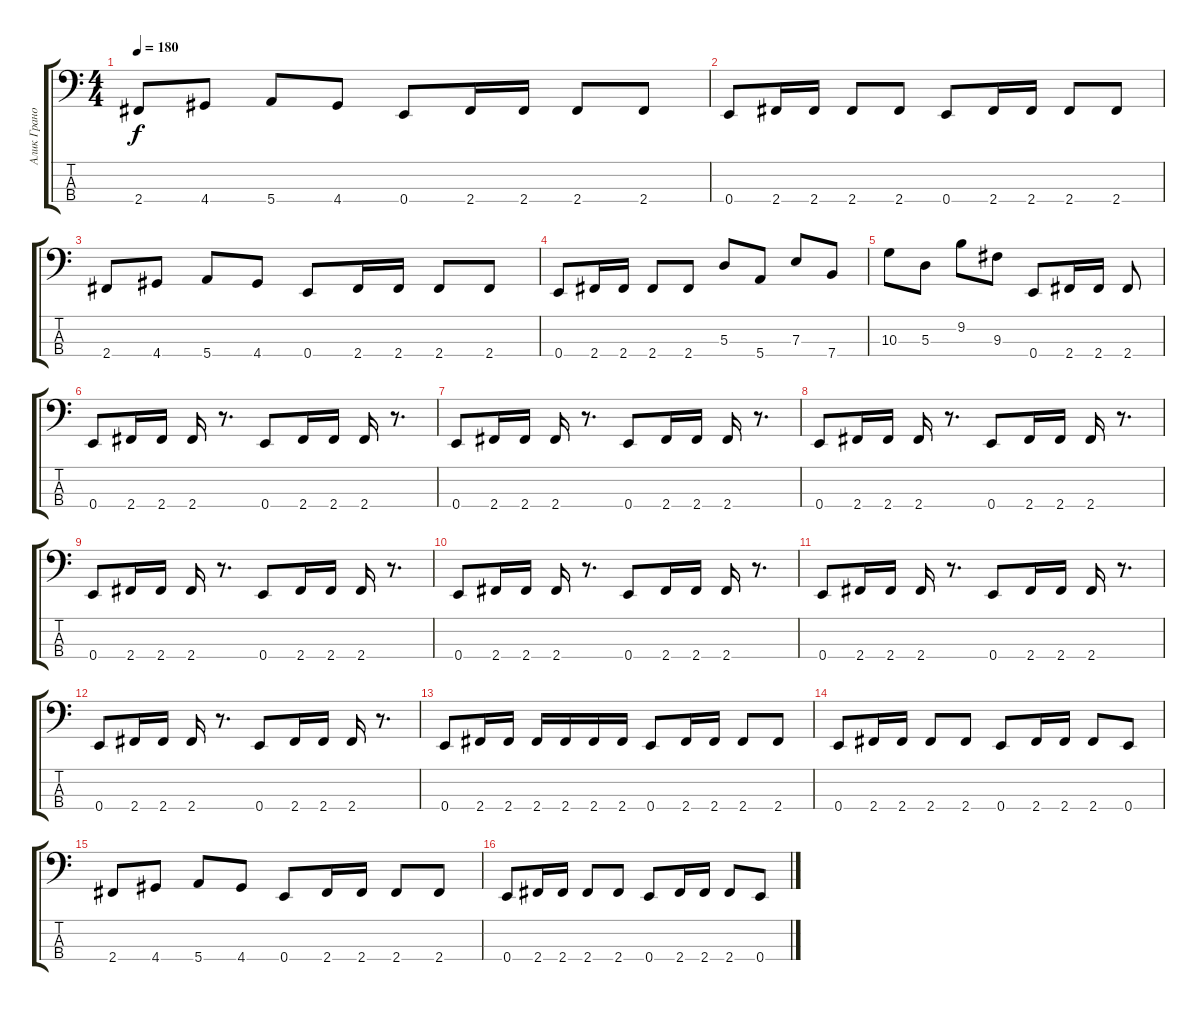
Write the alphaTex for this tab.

\track ("Алик Грановский" "Алик Грано") {instrument electricbassfinger}
\staff {score tabs}
\tuning (G2 D2 A1 E1) {hide}
\ts (4 4)
\tempo 180
\clef f4
\ks c
2.4.8{dy f} 4.4.8 5.4.8 4.4.8 0.4.8 2.4.16 2.4.16 2.4.8 2.4.8 |
0.4.8 2.4.16 2.4.16 2.4.8 2.4.8 0.4.8 2.4.16 2.4.16 2.4.8 2.4.8 |
2.4.8 4.4.8 5.4.8 4.4.8 0.4.8 2.4.16 2.4.16 2.4.8 2.4.8 |
0.4.8 2.4.16 2.4.16 2.4.8 2.4.8 5.3.8 5.4.8 7.3.8 7.4.8 |
10.3.8 5.3.8 9.2.8 9.3.8 0.4.8 2.4.16 2.4.16 2.4.8 |
0.4.8 2.4.16 2.4.16 2.4.16 r.8{d} 0.4.8 2.4.16 2.4.16 2.4.16 r.8{d} |
0.4.8 2.4.16 2.4.16 2.4.16 r.8{d} 0.4.8 2.4.16 2.4.16 2.4.16 r.8{d} |
0.4.8 2.4.16 2.4.16 2.4.16 r.8{d} 0.4.8 2.4.16 2.4.16 2.4.16 r.8{d} |
0.4.8 2.4.16 2.4.16 2.4.16 r.8{d} 0.4.8 2.4.16 2.4.16 2.4.16 r.8{d} |
0.4.8 2.4.16 2.4.16 2.4.16 r.8{d} 0.4.8 2.4.16 2.4.16 2.4.16 r.8{d} |
0.4.8 2.4.16 2.4.16 2.4.16 r.8{d} 0.4.8 2.4.16 2.4.16 2.4.16 r.8{d} |
0.4.8 2.4.16 2.4.16 2.4.16 r.8{d} 0.4.8 2.4.16 2.4.16 2.4.16 r.8{d} |
0.4.8 2.4.16 2.4.16 2.4.16 2.4.16 2.4.16 2.4.16 0.4.8 2.4.16 2.4.16 2.4.8 2.4.8 |
0.4.8 2.4.16 2.4.16 2.4.8 2.4.8 0.4.8 2.4.16 2.4.16 2.4.8 0.4.8 |
2.4.8 4.4.8 5.4.8 4.4.8 0.4.8 2.4.16 2.4.16 2.4.8 2.4.8 |
0.4.8 2.4.16 2.4.16 2.4.8 2.4.8 0.4.8 2.4.16 2.4.16 2.4.8 0.4.8
